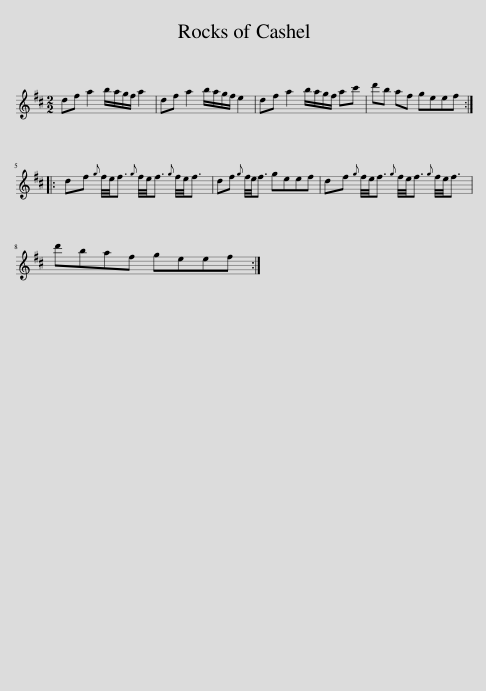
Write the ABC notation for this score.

X:1
L:1/8
M:2/2
I:linebreak $
K:D
V:1 treble
V:1
 df a2 b/a/g/f/ a2 | df a2 b/a/g/f/ e2 | df a2 b/a/g/f/ ac' | d'b af geef ::$ df{g} f/4e/4f3/2{g} f/4e/4f3/2{g} f/4e/4f3/2 | %5
 df{g} f/4e/4f3/2 geef | df{g} f/4e/4f3/2{g} f/4e/4f3/2{g} f/4e/4f3/2 |$ d'baf geef :| %8
